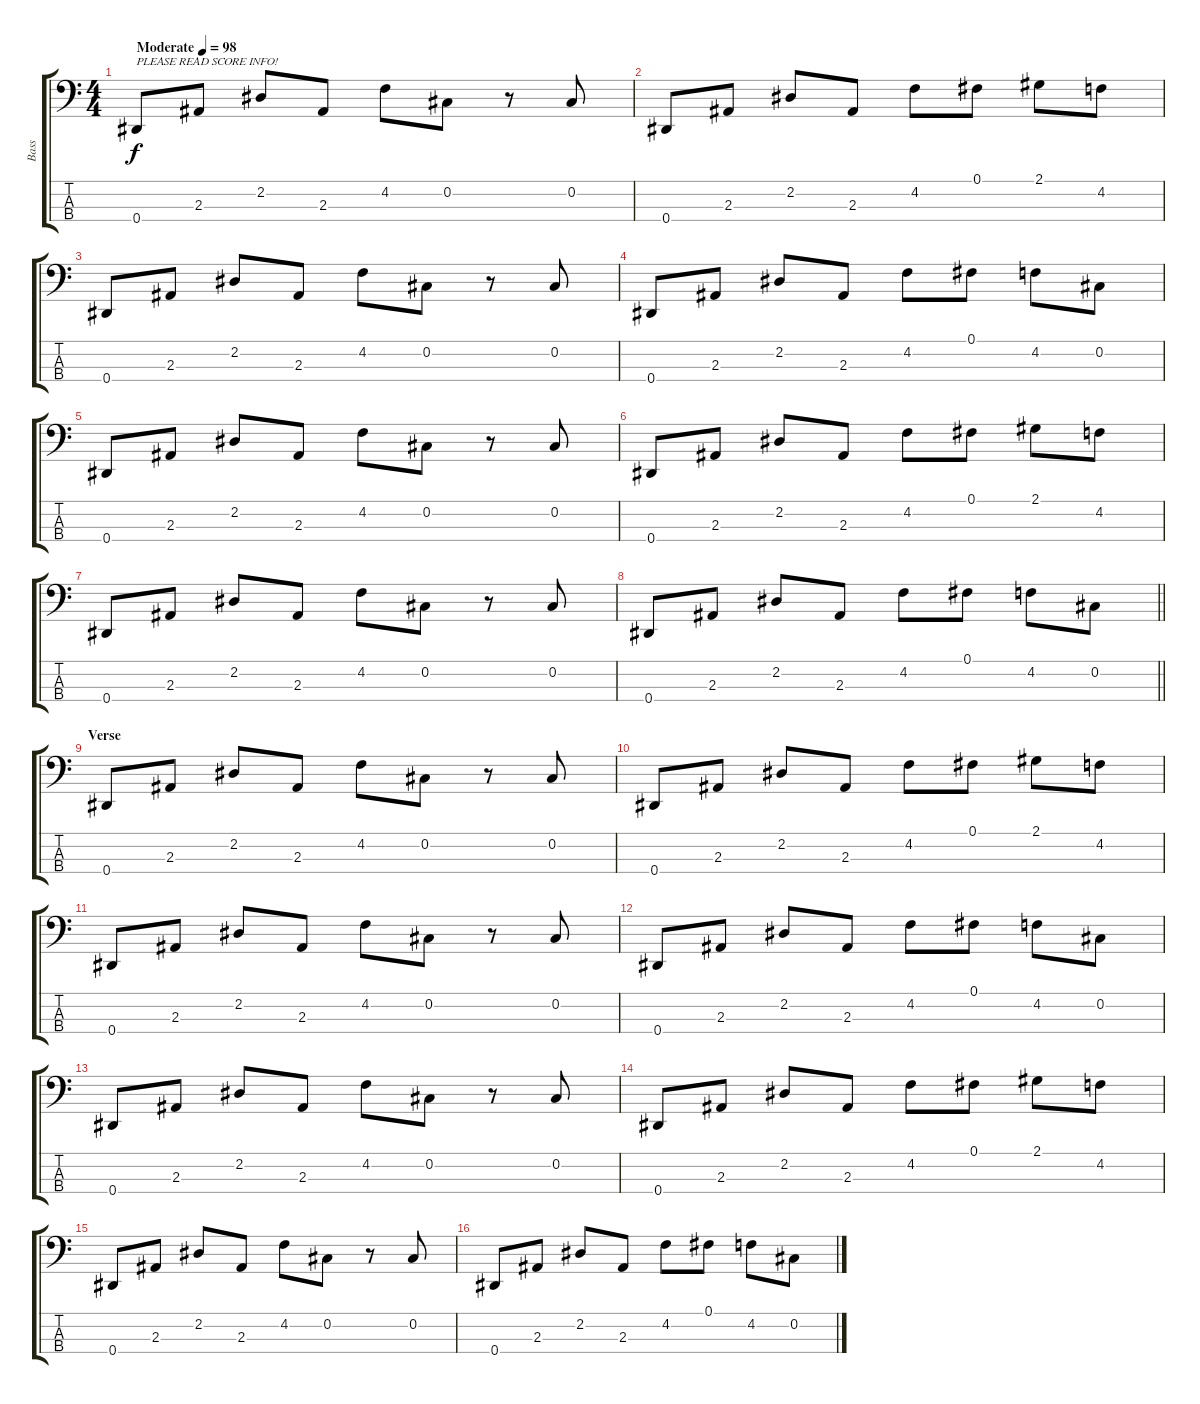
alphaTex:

\track ("Bass" "Bass") {instrument electricbassfinger}
\staff {score tabs}
\tuning (Gb2 Db2 Ab1 Eb1) {hide}
\ts (4 4)
\tempo (98 "Moderate")
\clef f4
\ks c
0.4.8{txt "PLEASE READ SCORE INFO!" dy f instrument electricbassfinger} 2.3.8 2.2.8 2.3.8 4.2.8 0.2.8 r.8 0.2.8 |
0.4.8 2.3.8 2.2.8 2.3.8 4.2.8 0.1.8 2.1.8 4.2.8 |
0.4.8 2.3.8 2.2.8 2.3.8 4.2.8 0.2.8 r.8 0.2.8 |
0.4.8 2.3.8 2.2.8 2.3.8 4.2.8 0.1.8 4.2.8 0.2.8 |
0.4.8 2.3.8 2.2.8 2.3.8 4.2.8 0.2.8 r.8 0.2.8 |
0.4.8 2.3.8 2.2.8 2.3.8 4.2.8 0.1.8 2.1.8 4.2.8 |
0.4.8 2.3.8 2.2.8 2.3.8 4.2.8 0.2.8 r.8 0.2.8 |
\barLineRight lightlight
0.4.8 2.3.8 2.2.8 2.3.8 4.2.8 0.1.8 4.2.8 0.2.8 |
\section ("" "Verse")
0.4.8 2.3.8 2.2.8 2.3.8 4.2.8 0.2.8 r.8 0.2.8 |
0.4.8 2.3.8 2.2.8 2.3.8 4.2.8 0.1.8 2.1.8 4.2.8 |
0.4.8 2.3.8 2.2.8 2.3.8 4.2.8 0.2.8 r.8 0.2.8 |
0.4.8 2.3.8 2.2.8 2.3.8 4.2.8 0.1.8 4.2.8 0.2.8 |
0.4.8 2.3.8 2.2.8 2.3.8 4.2.8 0.2.8 r.8 0.2.8 |
0.4.8 2.3.8 2.2.8 2.3.8 4.2.8 0.1.8 2.1.8 4.2.8 |
0.4.8 2.3.8 2.2.8 2.3.8 4.2.8 0.2.8 r.8 0.2.8 |
0.4.8 2.3.8 2.2.8 2.3.8 4.2.8 0.1.8 4.2.8 0.2.8
